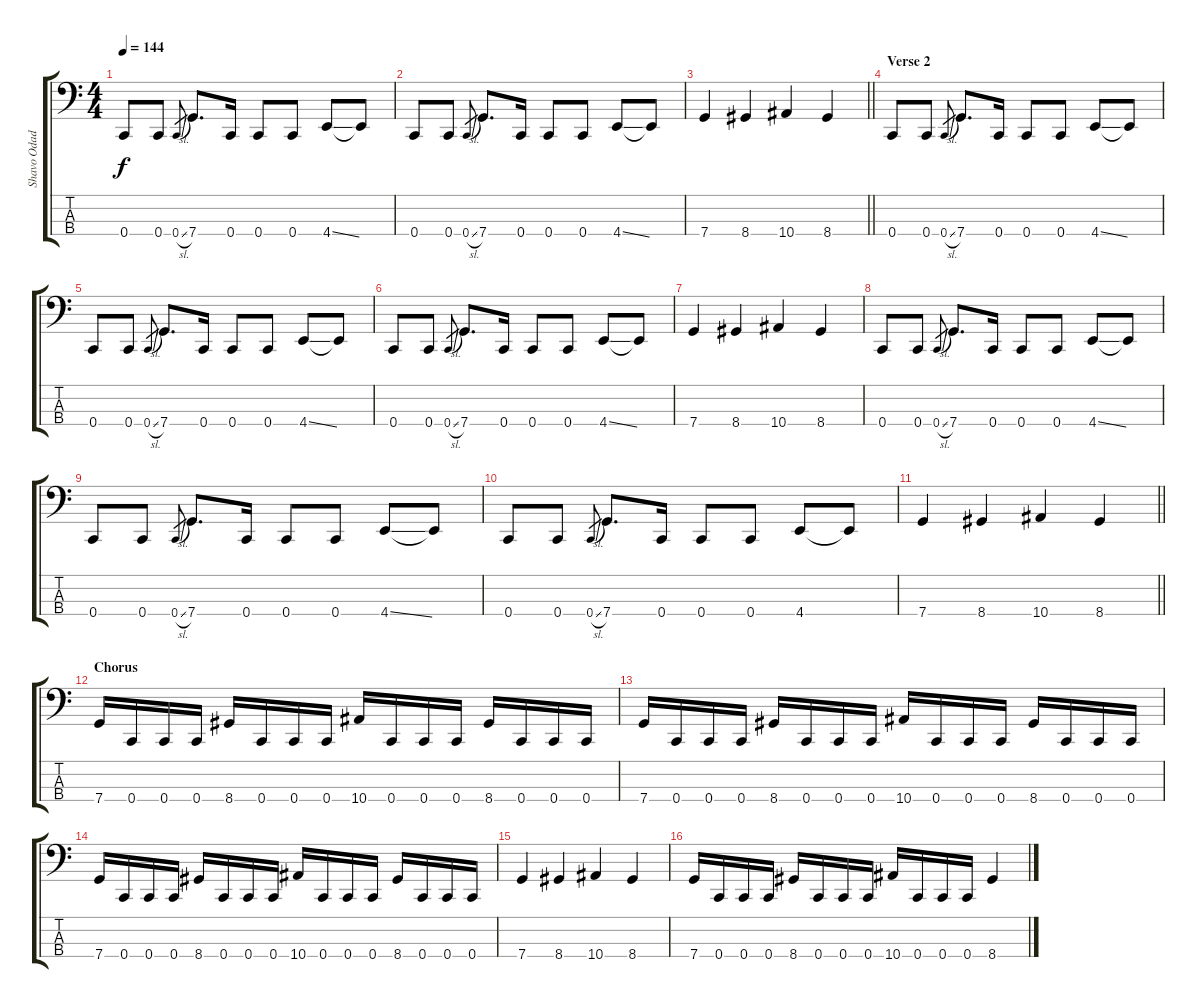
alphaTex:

\track ("Shavo Odadjian" "Shavo Odad") {instrument electricbasspick}
\staff {score tabs}
\tuning (F2 C2 G1 C1) {hide}
\ts (4 4)
\tempo 144
\clef f4
\ks c
0.4.8{dy f} 0.4.8 0.4{sl}.8{gr} 7.4.8{d} 0.4.16 0.4.8 0.4.8 4.4{ss}.8 4.4{t}.8 |
0.4.8 0.4.8 0.4{sl}.8{gr} 7.4.8{d} 0.4.16 0.4.8 0.4.8 4.4{ss}.8 4.4{t}.8 |
\barLineRight lightlight
7.4.4 8.4.4 10.4.4 8.4.4 |
\section ("" "Verse 2")
0.4.8 0.4.8 0.4{sl}.8{gr} 7.4.8{d} 0.4.16 0.4.8 0.4.8 4.4{ss}.8 4.4{t}.8 |
0.4.8 0.4.8 0.4{sl}.8{gr} 7.4.8{d} 0.4.16 0.4.8 0.4.8 4.4{ss}.8 4.4{t}.8 |
0.4.8 0.4.8 0.4{sl}.8{gr} 7.4.8{d} 0.4.16 0.4.8 0.4.8 4.4{ss}.8 4.4{t}.8 |
7.4.4 8.4.4 10.4.4 8.4.4 |
0.4.8 0.4.8 0.4{sl}.8{gr} 7.4.8{d} 0.4.16 0.4.8 0.4.8 4.4{ss}.8 4.4{t}.8 |
0.4.8 0.4.8 0.4{sl}.8{gr} 7.4.8{d} 0.4.16 0.4.8 0.4.8 4.4{ss}.8 4.4{t}.8 |
0.4.8 0.4.8 0.4{sl}.8{gr} 7.4.8{d} 0.4.16 0.4.8 0.4.8 4.4.8 4.4{t}.8 |
\barLineRight lightlight
7.4.4 8.4.4 10.4.4 8.4.4 |
\section ("" "Chorus")
7.4.16 0.4.16 0.4.16 0.4.16 8.4.16 0.4.16 0.4.16 0.4.16 10.4.16 0.4.16 0.4.16 0.4.16 8.4.16 0.4.16 0.4.16 0.4.16 |
7.4.16 0.4.16 0.4.16 0.4.16 8.4.16 0.4.16 0.4.16 0.4.16 10.4.16 0.4.16 0.4.16 0.4.16 8.4.16 0.4.16 0.4.16 0.4.16 |
7.4.16 0.4.16 0.4.16 0.4.16 8.4.16 0.4.16 0.4.16 0.4.16 10.4.16 0.4.16 0.4.16 0.4.16 8.4.16 0.4.16 0.4.16 0.4.16 |
7.4.4 8.4.4 10.4.4 8.4.4 |
7.4.16 0.4.16 0.4.16 0.4.16 8.4.16 0.4.16 0.4.16 0.4.16 10.4.16 0.4.16 0.4.16 0.4.16 8.4.4
